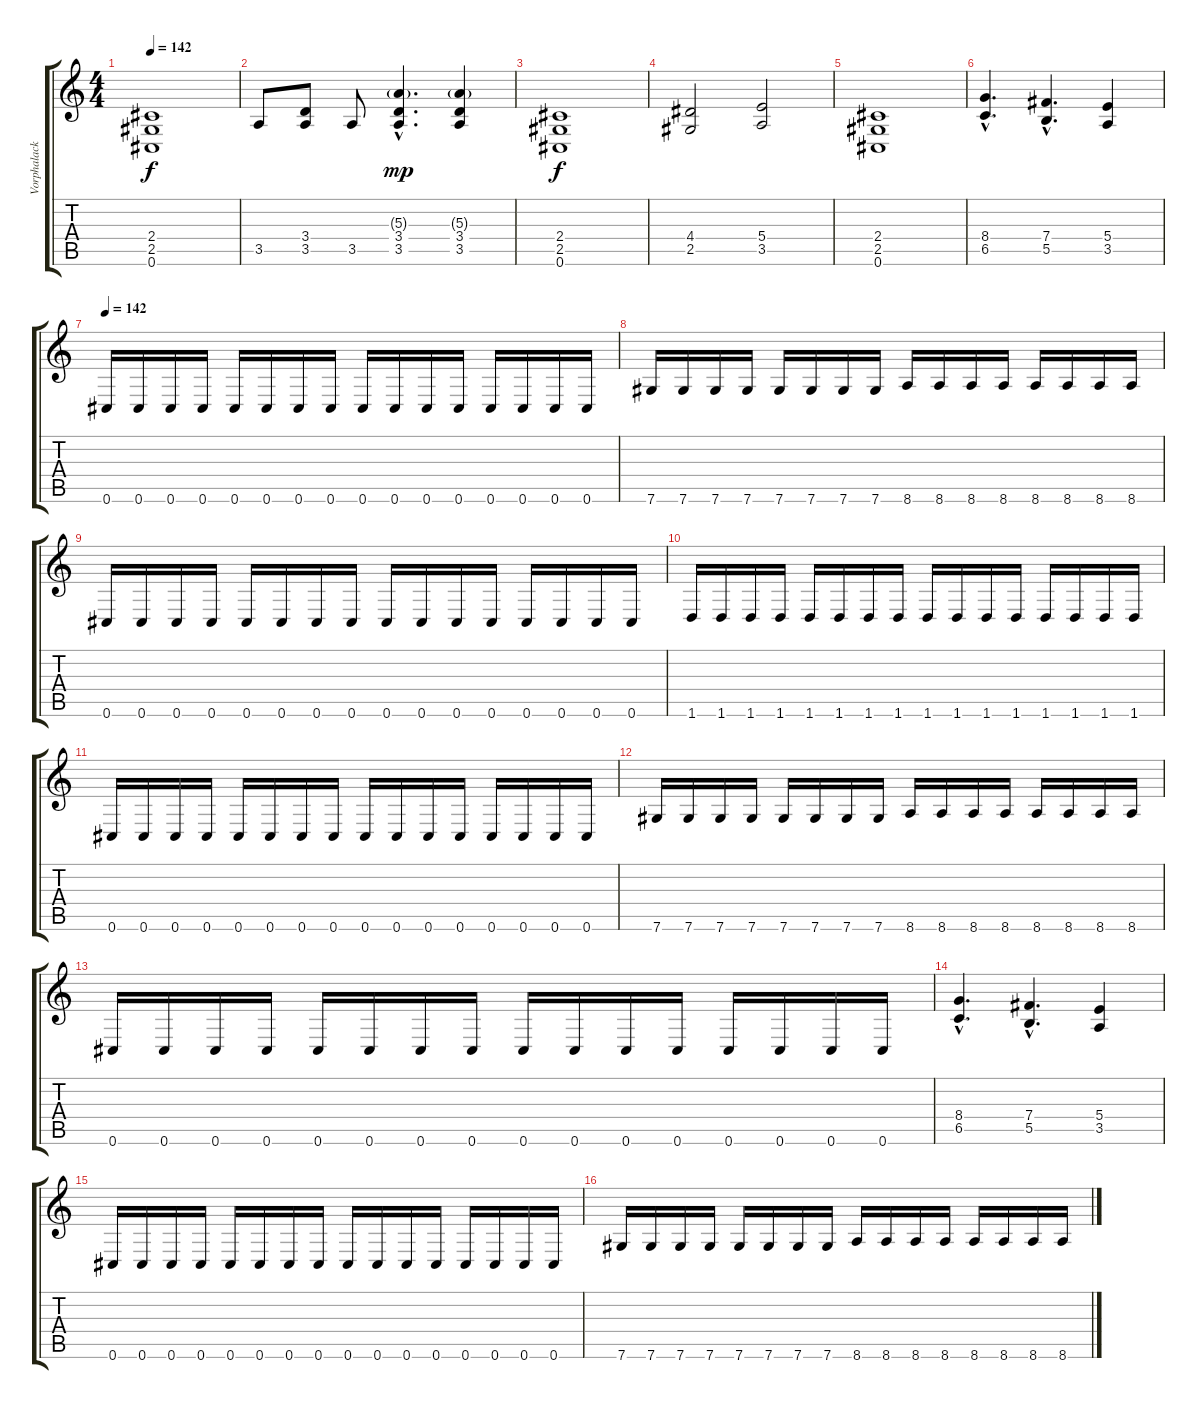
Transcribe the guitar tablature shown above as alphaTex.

\track ("Vorphalack" "Vorphalack") {instrument distortionguitar}
\staff {score tabs}
\tuning (Db4 Ab3 E3 B2 Gb2 Db2) {hide}
\ts (4 4)
\tempo 142
\clef g2
\ks c
(2.4 2.5 0.6).1{dy f} |
3.5.8 (3.4 3.5).8 3.5.8 (5.3{g hac} 3.4{hac} 3.5{hac}).4{d dy mp} (5.3{g} 3.4 3.5).4 |
(2.4 2.5 0.6).1{dy f} |
(4.4 2.5).2 (5.4 3.5).2 |
(2.4 2.5 0.6).1 |
(8.4{hac} 6.5{hac}).4{d} (7.4{hac} 5.5{hac}).4{d} (5.4 3.5).4 |
\tempo 142
0.6.16 0.6.16 0.6.16 0.6.16 0.6.16 0.6.16 0.6.16 0.6.16 0.6.16 0.6.16 0.6.16 0.6.16 0.6.16 0.6.16 0.6.16 0.6.16 |
7.6.16 7.6.16 7.6.16 7.6.16 7.6.16 7.6.16 7.6.16 7.6.16 8.6.16 8.6.16 8.6.16 8.6.16 8.6.16 8.6.16 8.6.16 8.6.16 |
0.6.16 0.6.16 0.6.16 0.6.16 0.6.16 0.6.16 0.6.16 0.6.16 0.6.16 0.6.16 0.6.16 0.6.16 0.6.16 0.6.16 0.6.16 0.6.16 |
1.6.16 1.6.16 1.6.16 1.6.16 1.6.16 1.6.16 1.6.16 1.6.16 1.6.16 1.6.16 1.6.16 1.6.16 1.6.16 1.6.16 1.6.16 1.6.16 |
0.6.16 0.6.16 0.6.16 0.6.16 0.6.16 0.6.16 0.6.16 0.6.16 0.6.16 0.6.16 0.6.16 0.6.16 0.6.16 0.6.16 0.6.16 0.6.16 |
7.6.16 7.6.16 7.6.16 7.6.16 7.6.16 7.6.16 7.6.16 7.6.16 8.6.16 8.6.16 8.6.16 8.6.16 8.6.16 8.6.16 8.6.16 8.6.16 |
0.6.16 0.6.16 0.6.16 0.6.16 0.6.16 0.6.16 0.6.16 0.6.16 0.6.16 0.6.16 0.6.16 0.6.16 0.6.16 0.6.16 0.6.16 0.6.16 |
(8.4{hac} 6.5{hac}).4{d} (7.4{hac} 5.5{hac}).4{d} (5.4 3.5).4 |
0.6.16 0.6.16 0.6.16 0.6.16 0.6.16 0.6.16 0.6.16 0.6.16 0.6.16 0.6.16 0.6.16 0.6.16 0.6.16 0.6.16 0.6.16 0.6.16 |
7.6.16 7.6.16 7.6.16 7.6.16 7.6.16 7.6.16 7.6.16 7.6.16 8.6.16 8.6.16 8.6.16 8.6.16 8.6.16 8.6.16 8.6.16 8.6.16
